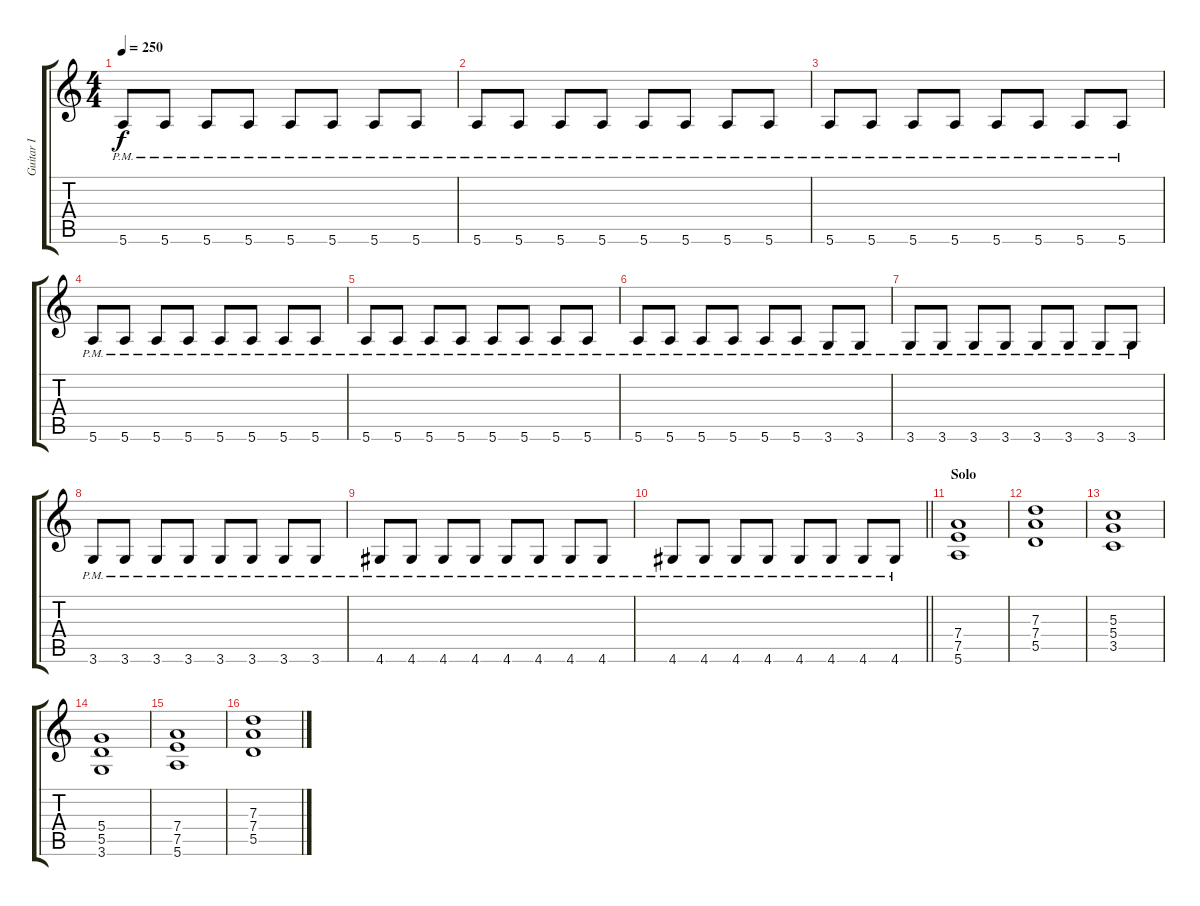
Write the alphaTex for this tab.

\track ("Guitar I" "Guitar I") {instrument overdrivenguitar}
\staff {score tabs}
\tuning (E4 B3 G3 D3 A2 E2) {hide}
\ts (4 4)
\tempo 250
\clef g2
\ks c
5.6{pm}.8{dy f} 5.6{pm}.8 5.6{pm}.8 5.6{pm}.8 5.6{pm}.8 5.6{pm}.8 5.6{pm}.8 5.6{pm}.8 |
5.6{pm}.8 5.6{pm}.8 5.6{pm}.8 5.6{pm}.8 5.6{pm}.8 5.6{pm}.8 5.6{pm}.8 5.6{pm}.8 |
5.6{pm}.8 5.6{pm}.8 5.6{pm}.8 5.6{pm}.8 5.6{pm}.8 5.6{pm}.8 5.6{pm}.8 5.6{pm}.8 |
5.6{pm}.8 5.6{pm}.8 5.6{pm}.8 5.6{pm}.8 5.6{pm}.8 5.6{pm}.8 5.6{pm}.8 5.6{pm}.8 |
5.6{pm}.8 5.6{pm}.8 5.6{pm}.8 5.6{pm}.8 5.6{pm}.8 5.6{pm}.8 5.6{pm}.8 5.6{pm}.8 |
5.6{pm}.8 5.6{pm}.8 5.6{pm}.8 5.6{pm}.8 5.6{pm}.8 5.6{pm}.8 3.6{pm}.8 3.6{pm}.8 |
3.6{pm}.8 3.6{pm}.8 3.6{pm}.8 3.6{pm}.8 3.6{pm}.8 3.6{pm}.8 3.6{pm}.8 3.6{pm}.8 |
3.6{pm}.8 3.6{pm}.8 3.6{pm}.8 3.6{pm}.8 3.6{pm}.8 3.6{pm}.8 3.6{pm}.8 3.6{pm}.8 |
4.6{pm}.8 4.6{pm}.8 4.6{pm}.8 4.6{pm}.8 4.6{pm}.8 4.6{pm}.8 4.6{pm}.8 4.6{pm}.8 |
\barLineRight lightlight
4.6{pm}.8 4.6{pm}.8 4.6{pm}.8 4.6{pm}.8 4.6{pm}.8 4.6{pm}.8 4.6{pm}.8 4.6{pm}.8 |
\section ("" "Solo")
(7.4 7.5 5.6).1 |
(7.3 7.4 5.5).1 |
(5.3 5.4 3.5).1 |
(5.4 5.5 3.6).1 |
(7.4 7.5 5.6).1 |
(7.3 7.4 5.5).1
